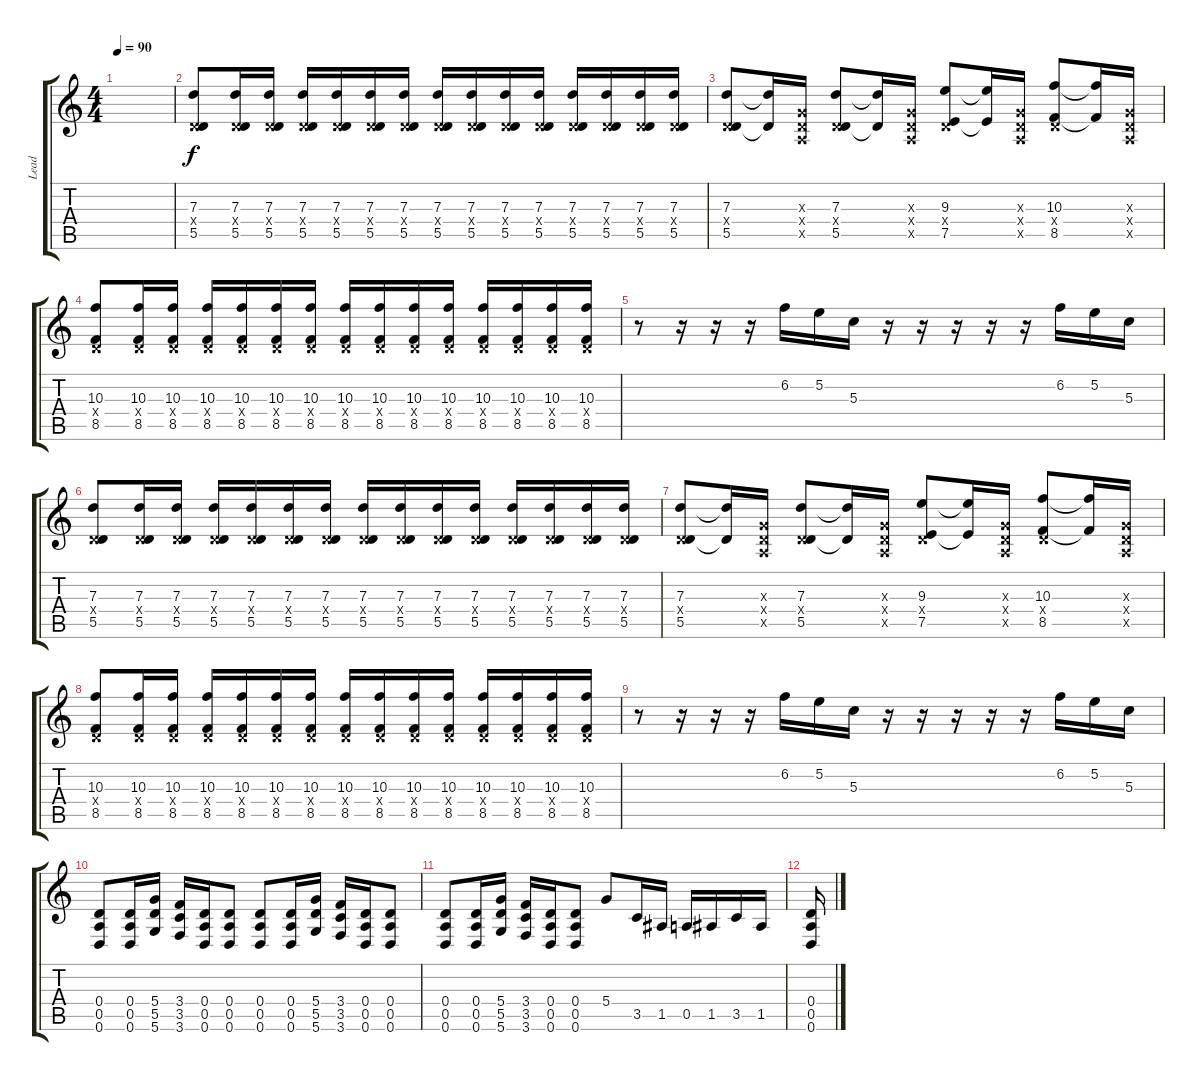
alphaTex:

\track ("Lead" "Lead") {instrument distortionguitar}
\staff {score tabs}
\tuning (E4 B3 G3 D3 A2 D2) {hide}
\ts (4 4)
\tempo 90
\clef g2
\ks c
|
(7.3 0.4{x} 5.5).8 (7.3 0.4{x} 5.5).16 (7.3 0.4{x} 5.5).16 (7.3 0.4{x} 5.5).16 (7.3 0.4{x} 5.5).16 (7.3 0.4{x} 5.5).16 (7.3 0.4{x} 5.5).16 (7.3 0.4{x} 5.5).16 (7.3 0.4{x} 5.5).16 (7.3 0.4{x} 5.5).16 (7.3 0.4{x} 5.5).16 (7.3 0.4{x} 5.5).16 (7.3 0.4{x} 5.5).16 (7.3 0.4{x} 5.5).16 (7.3 0.4{x} 5.5).16 |
(7.3 0.4{x} 5.5).8 (7.3{t} 5.5{t}).16 (0.3{x} 0.4{x} 0.5{x}).16 (7.3 0.4{x} 5.5).8 (7.3{t} 5.5{t}).16 (0.3{x} 0.4{x} 0.5{x}).16 (9.3 0.4{x} 7.5).8 (9.3{t} 7.5{t}).16 (0.3{x} 0.4{x} 0.5{x}).16 (10.3 0.4{x} 8.5).8 (10.3{t} 8.5{t}).16 (0.3{x} 0.4{x} 0.5{x}).16 |
(10.3 0.4{x} 8.5).8 (10.3 0.4{x} 8.5).16 (10.3 0.4{x} 8.5).16 (10.3 0.4{x} 8.5).16 (10.3 0.4{x} 8.5).16 (10.3 0.4{x} 8.5).16 (10.3 0.4{x} 8.5).16 (10.3 0.4{x} 8.5).16 (10.3 0.4{x} 8.5).16 (10.3 0.4{x} 8.5).16 (10.3 0.4{x} 8.5).16 (10.3 0.4{x} 8.5).16 (10.3 0.4{x} 8.5).16 (10.3 0.4{x} 8.5).16 (10.3 0.4{x} 8.5).16 |
r.8 r.16 r.16 r.16 6.2.16 5.2.16 5.3.16 r.16 r.16 r.16 r.16 r.16 6.2.16 5.2.16 5.3.16 |
(7.3 0.4{x} 5.5).8 (7.3 0.4{x} 5.5).16 (7.3 0.4{x} 5.5).16 (7.3 0.4{x} 5.5).16 (7.3 0.4{x} 5.5).16 (7.3 0.4{x} 5.5).16 (7.3 0.4{x} 5.5).16 (7.3 0.4{x} 5.5).16 (7.3 0.4{x} 5.5).16 (7.3 0.4{x} 5.5).16 (7.3 0.4{x} 5.5).16 (7.3 0.4{x} 5.5).16 (7.3 0.4{x} 5.5).16 (7.3 0.4{x} 5.5).16 (7.3 0.4{x} 5.5).16 |
(7.3 0.4{x} 5.5).8 (7.3{t} 5.5{t}).16 (0.3{x} 0.4{x} 0.5{x}).16 (7.3 0.4{x} 5.5).8 (7.3{t} 5.5{t}).16 (0.3{x} 0.4{x} 0.5{x}).16 (9.3 0.4{x} 7.5).8 (9.3{t} 7.5{t}).16 (0.3{x} 0.4{x} 0.5{x}).16 (10.3 0.4{x} 8.5).8 (10.3{t} 8.5{t}).16 (0.3{x} 0.4{x} 0.5{x}).16 |
(10.3 0.4{x} 8.5).8 (10.3 0.4{x} 8.5).16 (10.3 0.4{x} 8.5).16 (10.3 0.4{x} 8.5).16 (10.3 0.4{x} 8.5).16 (10.3 0.4{x} 8.5).16 (10.3 0.4{x} 8.5).16 (10.3 0.4{x} 8.5).16 (10.3 0.4{x} 8.5).16 (10.3 0.4{x} 8.5).16 (10.3 0.4{x} 8.5).16 (10.3 0.4{x} 8.5).16 (10.3 0.4{x} 8.5).16 (10.3 0.4{x} 8.5).16 (10.3 0.4{x} 8.5).16 |
r.8 r.16 r.16 r.16 6.2.16 5.2.16 5.3.16 r.16 r.16 r.16 r.16 r.16 6.2.16 5.2.16 5.3.16 |
(0.4 0.5 0.6).8 (0.4 0.5 0.6).16 (5.4 5.5 5.6).16 (3.4 3.5 3.6).16 (0.4 0.5 0.6).16 (0.4 0.5 0.6).8 (0.4 0.5 0.6).8 (0.4 0.5 0.6).16 (5.4 5.5 5.6).16 (3.4 3.5 3.6).16 (0.4 0.5 0.6).16 (0.4 0.5 0.6).8 |
(0.4 0.5 0.6).8 (0.4 0.5 0.6).16 (5.4 5.5 5.6).16 (3.4 3.5 3.6).16 (0.4 0.5 0.6).16 (0.4 0.5 0.6).8 5.4.8 3.5.16 1.5.16 0.5.16 1.5.16 3.5.16 1.5.16 |
(0.4 0.5 0.6).16
